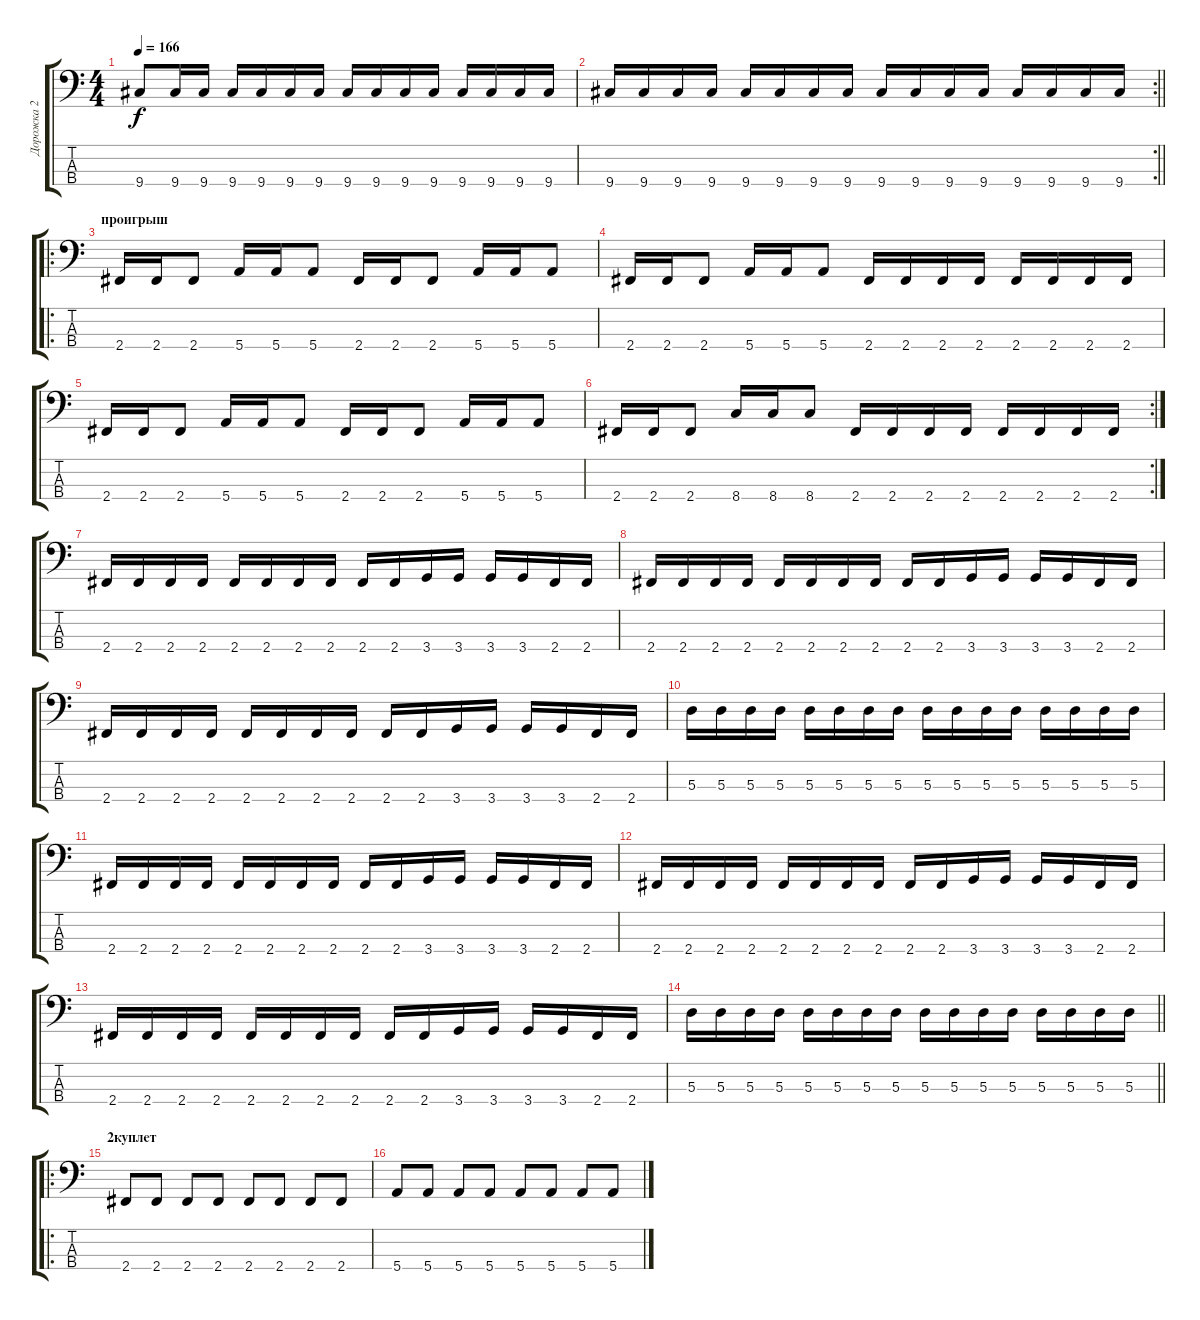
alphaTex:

\track ("Дорожка 2" "Дорожка 2") {instrument electricbasspick}
\staff {score tabs}
\tuning (G2 D2 A1 E1) {hide}
\ts (4 4)
\tempo 166
\clef f4
\ks c
9.4.8{dy f} 9.4.16 9.4.16 9.4.16 9.4.16 9.4.16 9.4.16 9.4.16 9.4.16 9.4.16 9.4.16 9.4.16 9.4.16 9.4.16 9.4.16 |
\rc 2
\barLineRight lightlight
9.4.16 9.4.16 9.4.16 9.4.16 9.4.16 9.4.16 9.4.16 9.4.16 9.4.16 9.4.16 9.4.16 9.4.16 9.4.16 9.4.16 9.4.16 9.4.16 |
\ro
\section ("" "проигрыш")
2.4.16 2.4.16 2.4.8 5.4.16 5.4.16 5.4.8 2.4.16 2.4.16 2.4.8 5.4.16 5.4.16 5.4.8 |
2.4.16 2.4.16 2.4.8 5.4.16 5.4.16 5.4.8 2.4.16 2.4.16 2.4.16 2.4.16 2.4.16 2.4.16 2.4.16 2.4.16 |
2.4.16 2.4.16 2.4.8 5.4.16 5.4.16 5.4.8 2.4.16 2.4.16 2.4.8 5.4.16 5.4.16 5.4.8 |
\rc 2
2.4.16 2.4.16 2.4.8 8.4.16 8.4.16 8.4.8 2.4.16 2.4.16 2.4.16 2.4.16 2.4.16 2.4.16 2.4.16 2.4.16 |
2.4.16 2.4.16 2.4.16 2.4.16 2.4.16 2.4.16 2.4.16 2.4.16 2.4.16 2.4.16 3.4.16 3.4.16 3.4.16 3.4.16 2.4.16 2.4.16 |
2.4.16 2.4.16 2.4.16 2.4.16 2.4.16 2.4.16 2.4.16 2.4.16 2.4.16 2.4.16 3.4.16 3.4.16 3.4.16 3.4.16 2.4.16 2.4.16 |
2.4.16 2.4.16 2.4.16 2.4.16 2.4.16 2.4.16 2.4.16 2.4.16 2.4.16 2.4.16 3.4.16 3.4.16 3.4.16 3.4.16 2.4.16 2.4.16 |
5.3.16 5.3.16 5.3.16 5.3.16 5.3.16 5.3.16 5.3.16 5.3.16 5.3.16 5.3.16 5.3.16 5.3.16 5.3.16 5.3.16 5.3.16 5.3.16 |
2.4.16 2.4.16 2.4.16 2.4.16 2.4.16 2.4.16 2.4.16 2.4.16 2.4.16 2.4.16 3.4.16 3.4.16 3.4.16 3.4.16 2.4.16 2.4.16 |
2.4.16 2.4.16 2.4.16 2.4.16 2.4.16 2.4.16 2.4.16 2.4.16 2.4.16 2.4.16 3.4.16 3.4.16 3.4.16 3.4.16 2.4.16 2.4.16 |
2.4.16 2.4.16 2.4.16 2.4.16 2.4.16 2.4.16 2.4.16 2.4.16 2.4.16 2.4.16 3.4.16 3.4.16 3.4.16 3.4.16 2.4.16 2.4.16 |
\barLineRight lightlight
5.3.16 5.3.16 5.3.16 5.3.16 5.3.16 5.3.16 5.3.16 5.3.16 5.3.16 5.3.16 5.3.16 5.3.16 5.3.16 5.3.16 5.3.16 5.3.16 |
\ro
\section ("" "2куплет")
2.4.8 2.4.8 2.4.8 2.4.8 2.4.8 2.4.8 2.4.8 2.4.8 |
5.4.8 5.4.8 5.4.8 5.4.8 5.4.8 5.4.8 5.4.8 5.4.8
